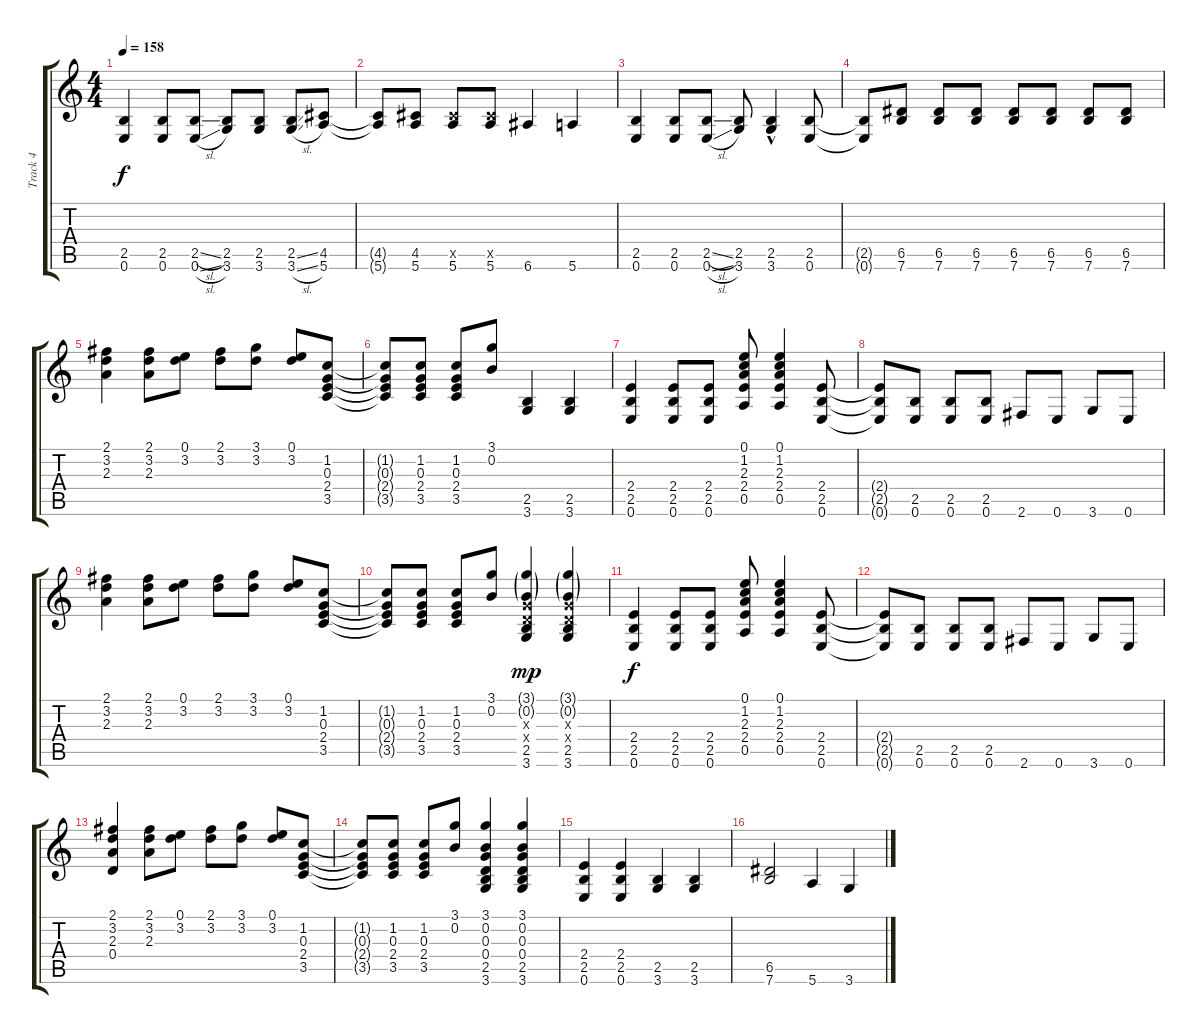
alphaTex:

\track ("Track 4" "Track 4") {instrument acousticguitarsteel}
\staff {score tabs}
\tuning (E4 B3 G3 D3 A2 E2) {hide}
\ts (4 4)
\tempo 158
\clef g2
\ks c
(2.5 0.6).4{dy f} (2.5 0.6).8 (2.5{sl} 0.6{sl}).8 (2.5 3.6).8 (2.5 3.6).8 (2.5{ss} 3.6{sl}).8 (4.5 5.6).8 |
(4.5{t} 5.6{t}).8 (4.5 5.6).8 (4.5{x} 5.6).8 (4.5{x} 5.6).8 6.6.4 5.6.4 |
(2.5 0.6).4 (2.5 0.6).8 (2.5{sl} 0.6{sl}).8 (2.5 3.6).8 (2.5{hac} 3.6).4 (2.5 0.6).8 |
(2.5{t} 0.6{t}).8 (6.5 7.6).8 (6.5 7.6).8 (6.5 7.6).8 (6.5 7.6).8 (6.5 7.6).8 (6.5 7.6).8 (6.5 7.6).8 |
(2.1 3.2 2.3).4 (2.1 3.2 2.3).8 (0.1 3.2).8 (2.1 3.2).8 (3.1 3.2).8 (0.1 3.2).8 (1.2 0.3 2.4 3.5).8 |
(1.2{t} 0.3{t} 2.4{t} 3.5{t}).8 (1.2 0.3 2.4 3.5).8 (1.2 0.3 2.4 3.5).8 (3.1 0.2).8 (2.5 3.6).4 (2.5 3.6).4 |
(2.4 2.5 0.6).4 (2.4 2.5 0.6).8 (2.4 2.5 0.6).8 (0.1 1.2 2.3 2.4 0.5).8 (0.1 1.2 2.3 2.4 0.5).4 (2.4 2.5 0.6).8 |
(2.4{t} 2.5{t} 0.6{t}).8 (2.5 0.6).8 (2.5 0.6).8 (2.5 0.6).8 2.6.8 0.6.8 3.6.8 0.6.8 |
(2.1 3.2 2.3).4 (2.1 3.2 2.3).8 (0.1 3.2).8 (2.1 3.2).8 (3.1 3.2).8 (0.1 3.2).8 (1.2 0.3 2.4 3.5).8 |
(1.2{t} 0.3{t} 2.4{t} 3.5{t}).8 (1.2 0.3 2.4 3.5).8 (1.2 0.3 2.4 3.5).8 (3.1 0.2).8 (3.1{g} 0.2{g} 0.3{x} 0.4{x} 2.5 3.6).4{dy mp} (3.1{g} 0.2{g} 0.3{x} 0.4{x} 2.5 3.6).4 |
(2.4 2.5 0.6).4{dy f} (2.4 2.5 0.6).8 (2.4 2.5 0.6).8 (0.1 1.2 2.3 2.4 0.5).8 (0.1 1.2 2.3 2.4 0.5).4 (2.4 2.5 0.6).8 |
(2.4{t} 2.5{t} 0.6{t}).8 (2.5 0.6).8 (2.5 0.6).8 (2.5 0.6).8 2.6.8 0.6.8 3.6.8 0.6.8 |
(2.1 3.2 2.3 0.4).4 (2.1 3.2 2.3).8 (0.1 3.2).8 (2.1 3.2).8 (3.1 3.2).8 (0.1 3.2).8 (1.2 0.3 2.4 3.5).8 |
(1.2{t} 0.3{t} 2.4{t} 3.5{t}).8 (1.2 0.3 2.4 3.5).8 (1.2 0.3 2.4 3.5).8 (3.1 0.2).8 (3.1 0.2 0.3 0.4 2.5 3.6).4 (3.1 0.2 0.3 0.4 2.5 3.6).4 |
(2.4 2.5 0.6).4 (2.4 2.5 0.6).4 (2.5 3.6).4 (2.5 3.6).4 |
(6.5 7.6).2 5.6.4 3.6.4
